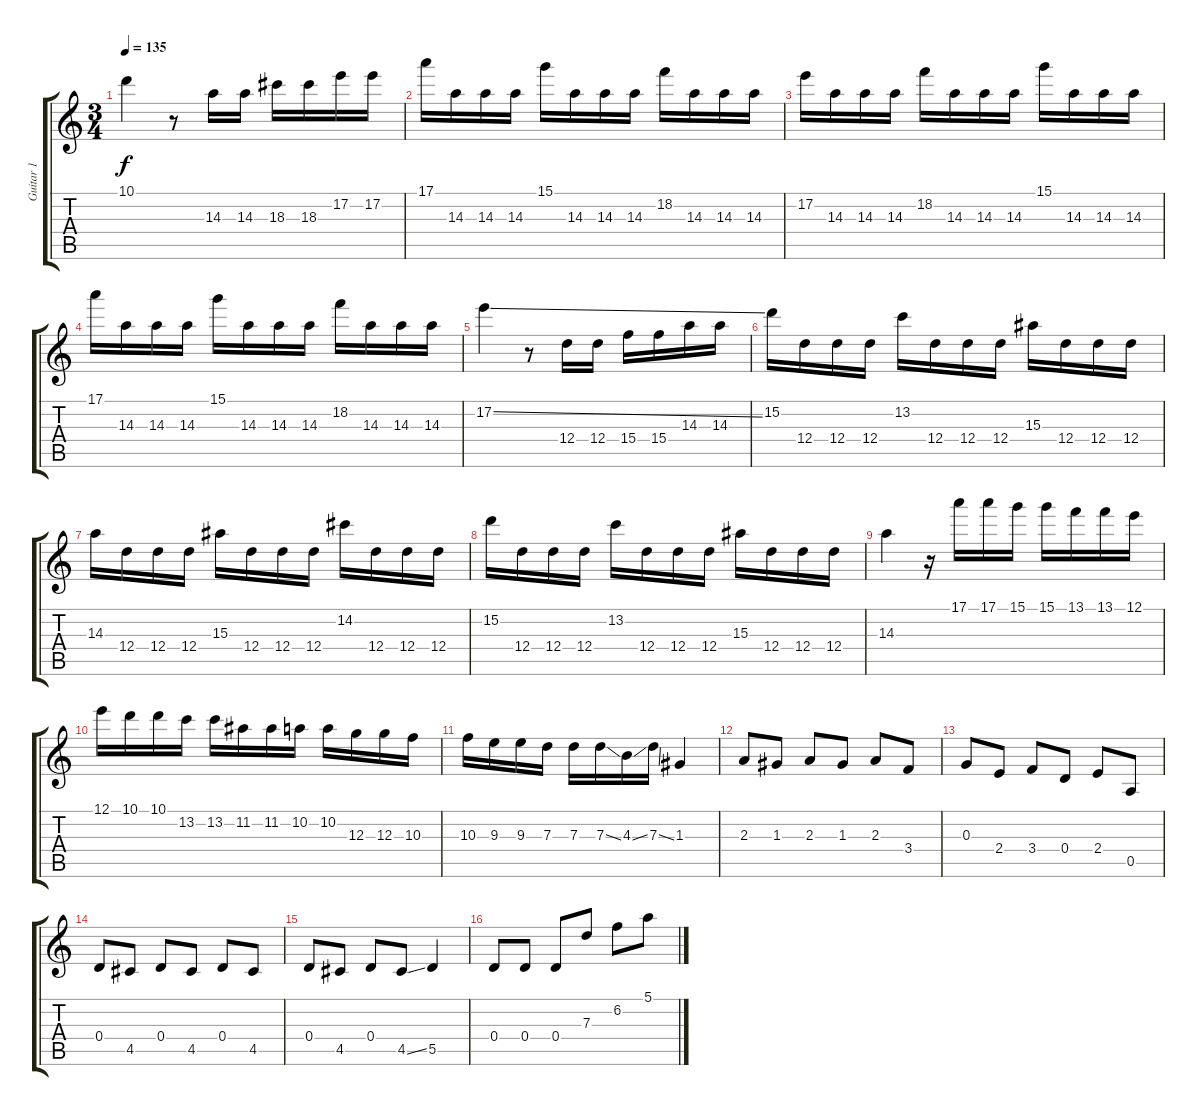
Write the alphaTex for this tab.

\track ("Guitar 1" "Guitar 1") {instrument distortionguitar}
\staff {score tabs}
\tuning (E4 B3 G3 D3 A2 E2) {hide}
\ts (3 4)
\tempo 135
\clef g2
\ks c
10.1.4{dy f} r.8 14.3.16 14.3.16 18.3.16 18.3.16 17.2.16 17.2.16 |
17.1.16 14.3.16 14.3.16 14.3.16 15.1.16 14.3.16 14.3.16 14.3.16 18.2.16 14.3.16 14.3.16 14.3.16 |
17.2.16 14.3.16 14.3.16 14.3.16 18.2.16 14.3.16 14.3.16 14.3.16 15.1.16 14.3.16 14.3.16 14.3.16 |
17.1.16 14.3.16 14.3.16 14.3.16 15.1.16 14.3.16 14.3.16 14.3.16 18.2.16 14.3.16 14.3.16 14.3.16 |
17.2{ss}.4 r.8 12.4.16 12.4.16 15.4.16 15.4.16 14.3.16 14.3.16 |
15.2.16 12.4.16 12.4.16 12.4.16 13.2.16 12.4.16 12.4.16 12.4.16 15.3.16 12.4.16 12.4.16 12.4.16 |
14.3.16 12.4.16 12.4.16 12.4.16 15.3.16 12.4.16 12.4.16 12.4.16 14.2.16 12.4.16 12.4.16 12.4.16 |
15.2.16 12.4.16 12.4.16 12.4.16 13.2.16 12.4.16 12.4.16 12.4.16 15.3.16 12.4.16 12.4.16 12.4.16 |
14.3.4 r.16 17.1.16 17.1.16 15.1.16 15.1.16 13.1.16 13.1.16 12.1.16 |
12.1.16 10.1.16 10.1.16 13.2.16 13.2.16 11.2.16 11.2.16 10.2.16 10.2.16 12.3.16 12.3.16 10.3.16 |
10.3.16 9.3.16 9.3.16 7.3.16 7.3.16 7.3{ss}.16 4.3{ss}.16 7.3{ss}.16 1.3.4 |
2.3.8 1.3.8 2.3.8 1.3.8 2.3.8 3.4.8 |
0.3.8 2.4.8 3.4.8 0.4.8 2.4.8 0.5.8 |
0.4.8 4.5.8 0.4.8 4.5.8 0.4.8 4.5.8 |
0.4.8 4.5.8 0.4.8 4.5{ss}.8 5.5.4 |
0.4.8 0.4.8 0.4.8 7.3.8 6.2.8 5.1.8
